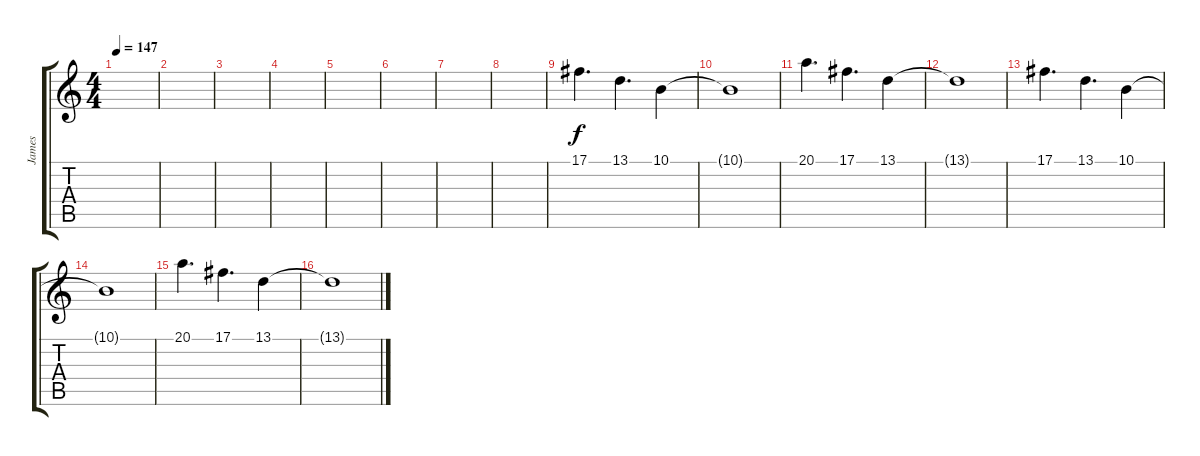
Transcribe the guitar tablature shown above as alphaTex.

\track ("James" "James") {instrument acousticgrandpiano}
\staff {score tabs}
\tuning (Db4 Ab3 E3 B2 Gb2 B1) {hide}
\ts (4 4)
\tempo 147
\clef g2
\ks c
|
|
|
|
|
|
|
|
17.1.4{d volume 16 instrument acousticgrandpiano} 13.1.4{d} 10.1.4 |
10.1{t}.1 |
20.1.4{d} 17.1.4{d} 13.1.4 |
13.1{t}.1 |
17.1.4{d} 13.1.4{d} 10.1.4 |
10.1{t}.1 |
20.1.4{d} 17.1.4{d} 13.1.4 |
13.1{t}.1
